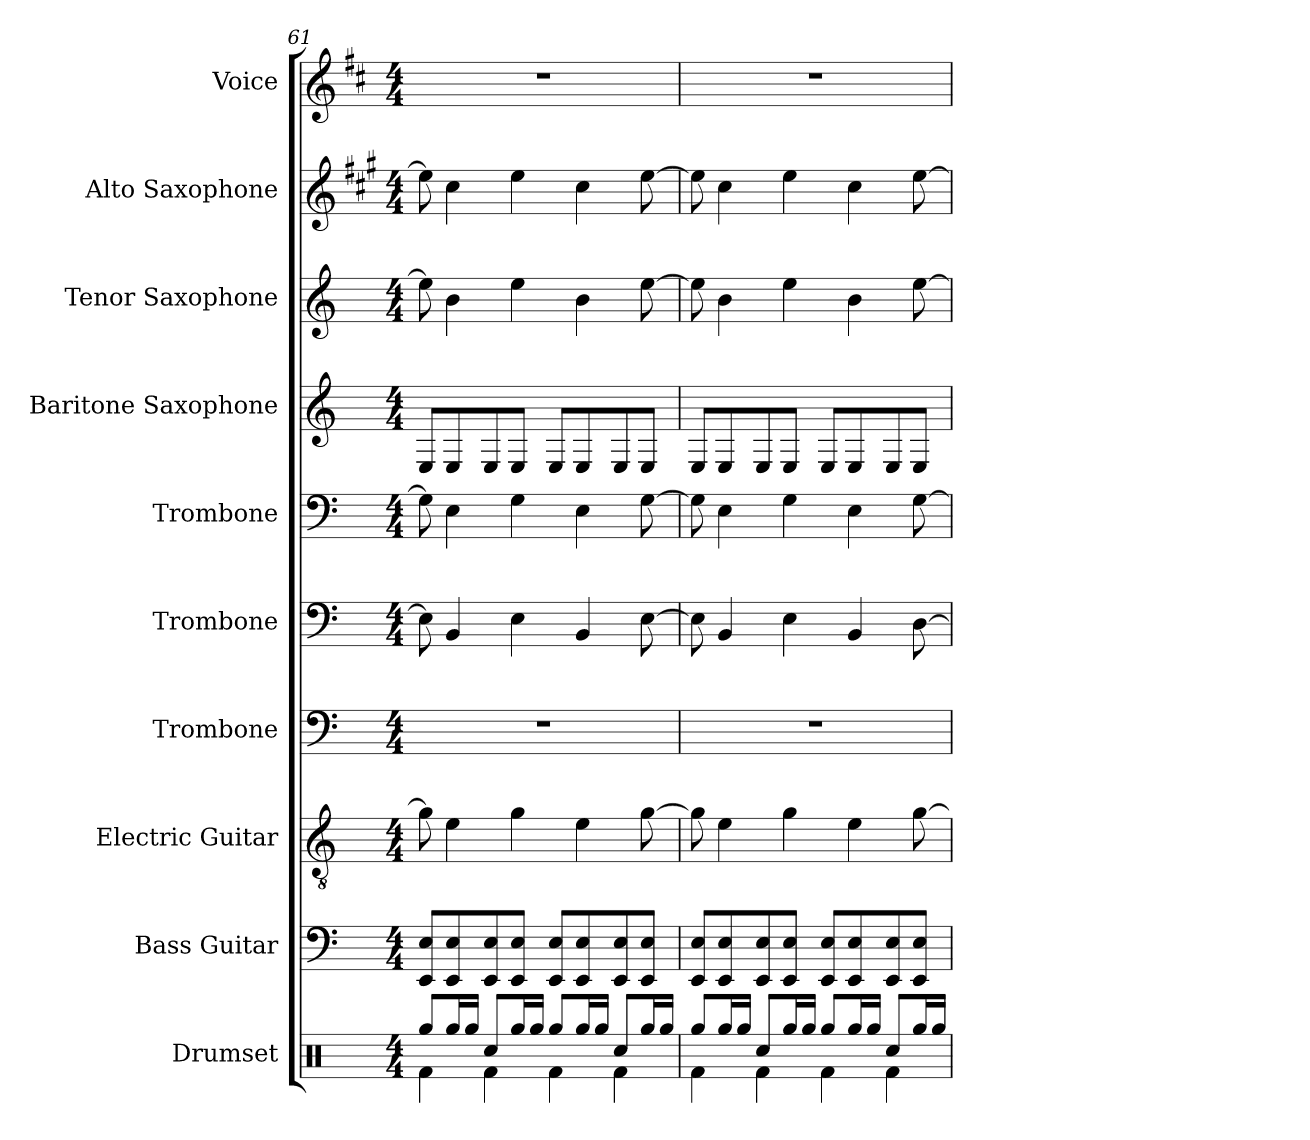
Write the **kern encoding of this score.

**kern	**kern	**kern	**kern	**kern	**kern	**kern	**kern	**kern	**kern
*part10	*part9	*part8	*part7	*part6	*part5	*part4	*part3	*part2	*part1
*staff10	*staff9	*staff8	*staff7	*staff6	*staff5	*staff4	*staff3	*staff2	*staff1
*I"Drumset	*I"Bass Guitar	*I"Electric Guitar	*I"Trombone	*I"Trombone	*I"Trombone	*I"Baritone Saxophone	*I"Tenor Saxophone	*I"Alto Saxophone	*I"Voice
*I'Drs.	*I'B. Guit.	*I'El. Guit.	*I'Tbn.	*I'Tbn.	*I'Tbn.	*I'Bar. Sax.	*I'T. Sax.	*I'A. Sax.	*I'Vo.
!!LO:PB:g=z
*clefX	*clefF4	*clefGv2	*clefF4	*clefF4	*clefF4	*clefG2	*clefG2	*clefG2	*clefG2
*	*ITrd7c12	*	*	*	*	*ITrd12c21	*ITrd8c14	*ITrd5c9	*ITrd1c2
*k[]	*k[]	*k[]	*k[]	*k[]	*k[]	*k[]	*k[]	*k[]	*k[]
*M4/4	*M4/4	*M4/4	*M4/4	*M4/4	*M4/4	*M4/4	*M4/4	*M4/4	*M4/4
=61	=61	=61	=61	=61	=61	=61	=61	=61	=61
*^	*	*	*	*	*	*	*	*	*
8Rgg/L	4Rf\	8EEE/ 8EE/L	8g\]	1r	8E\]	8G\]	8EE/L	8e\]	8g\]	1r
16Rgg/L	.	8EEE/ 8EE/	4e\	.	4BB/	4E\	8EE/	4B\	4e\	.
16Rgg/JJ	.	.	.	.	.	.	.	.	.	.
8Rcc/L	4Rf\	8EEE/ 8EE/	.	.	.	.	8EE/	.	.	.
16Rgg/L	.	8EEE/ 8EE/J	4g\	.	4E\	4G\	8EE/J	4e\	4g\	.
16Rgg/JJ	.	.	.	.	.	.	.	.	.	.
8Rgg/L	4Rf\	8EEE/ 8EE/L	.	.	.	.	8EE/L	.	.	.
16Rgg/L	.	8EEE/ 8EE/	4e\	.	4BB/	4E\	8EE/	4B\	4e\	.
16Rgg/JJ	.	.	.	.	.	.	.	.	.	.
8Rcc/L	4Rf\	8EEE/ 8EE/	.	.	.	.	8EE/	.	.	.
16Rgg/L	.	8EEE/ 8EE/J	[8g\	.	[8E\	[8G\	8EE/J	[8e\	[8g\	.
16Rgg/JJ	.	.	.	.	.	.	.	.	.	.
=62	=62	=62	=62	=62	=62	=62	=62	=62	=62	=62
8Rgg/L	4Rf\	8EEE/ 8EE/L	8g\]	1r	8E\]	8G\]	8EE/L	8e\]	8g\]	1r
16Rgg/L	.	8EEE/ 8EE/	4e\	.	4BB/	4E\	8EE/	4B\	4e\	.
16Rgg/JJ	.	.	.	.	.	.	.	.	.	.
8Rcc/L	4Rf\	8EEE/ 8EE/	.	.	.	.	8EE/	.	.	.
16Rgg/L	.	8EEE/ 8EE/J	4g\	.	4E\	4G\	8EE/J	4e\	4g\	.
16Rgg/JJ	.	.	.	.	.	.	.	.	.	.
8Rgg/L	4Rf\	8EEE/ 8EE/L	.	.	.	.	8EE/L	.	.	.
16Rgg/L	.	8EEE/ 8EE/	4e\	.	4BB/	4E\	8EE/	4B\	4e\	.
16Rgg/JJ	.	.	.	.	.	.	.	.	.	.
8Rcc/L	4Rf\	8EEE/ 8EE/	.	.	.	.	8EE/	.	.	.
16Rgg/L	.	8EEE/ 8EE/J	[8g\	.	[8D\	[8G\	8EE/J	[8e\	[8g\	.
16Rgg/JJ	.	.	.	.	.	.	.	.	.	.
*v	*v	*	*	*	*	*	*	*	*	*
=	=	=	=	=	=	=	=	=	=
*-	*-	*-	*-	*-	*-	*-	*-	*-	*-
